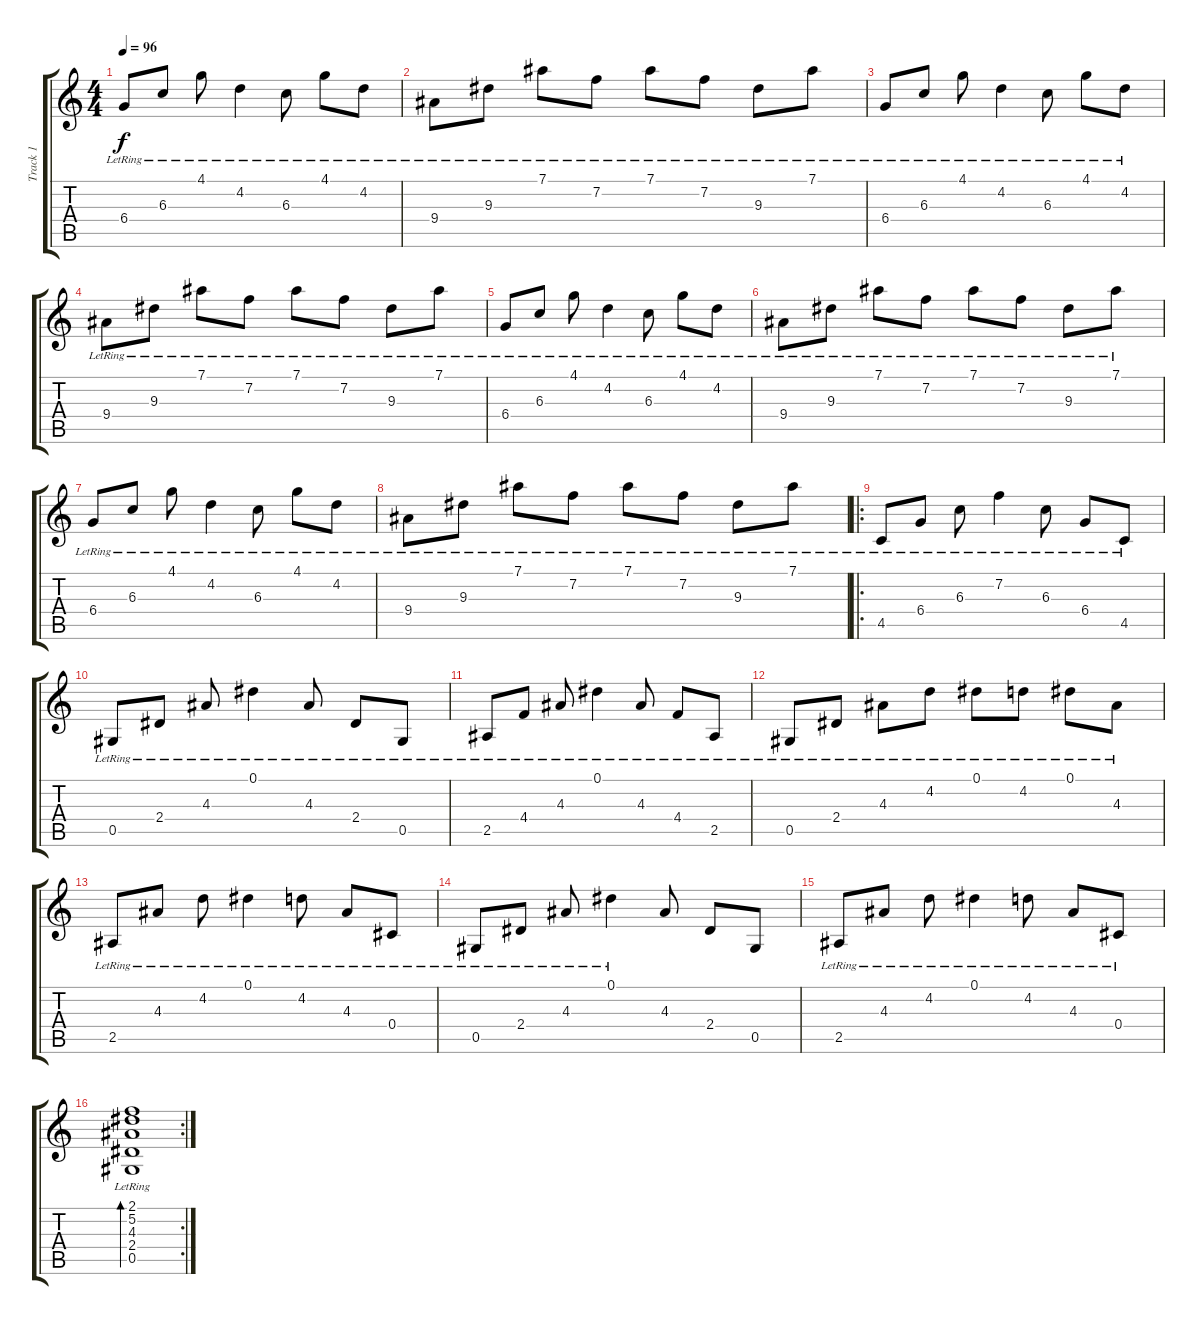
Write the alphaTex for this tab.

\track ("Track 1" "Track 1") {instrument electricguitarjazz}
\staff {score tabs}
\tuning (Eb4 Bb3 Gb3 Db3 Ab2 Eb2) {hide}
\ts (4 4)
\tempo 96
\clef g2
\ks c
6.4{lr}.8{dy f} 6.3{lr}.8 4.1{lr}.8 4.2{lr}.4 6.3{lr}.8 4.1{lr}.8 4.2{lr}.8 |
9.4{lr}.8 9.3{lr}.8 7.1{lr}.8 7.2{lr}.8 7.1{lr}.8 7.2{lr}.8 9.3{lr}.8 7.1{lr}.8 |
6.4{lr}.8 6.3{lr}.8 4.1{lr}.8 4.2{lr}.4 6.3{lr}.8 4.1{lr}.8 4.2{lr}.8 |
9.4{lr}.8 9.3{lr}.8 7.1{lr}.8 7.2{lr}.8 7.1{lr}.8 7.2{lr}.8 9.3{lr}.8 7.1{lr}.8 |
6.4{lr}.8 6.3{lr}.8 4.1{lr}.8 4.2{lr}.4 6.3{lr}.8 4.1{lr}.8 4.2{lr}.8 |
9.4{lr}.8 9.3{lr}.8 7.1{lr}.8 7.2{lr}.8 7.1{lr}.8 7.2{lr}.8 9.3{lr}.8 7.1{lr}.8 |
6.4{lr}.8 6.3{lr}.8 4.1{lr}.8 4.2{lr}.4 6.3{lr}.8 4.1{lr}.8 4.2{lr}.8 |
9.4{lr}.8 9.3{lr}.8 7.1{lr}.8 7.2{lr}.8 7.1{lr}.8 7.2{lr}.8 9.3{lr}.8 7.1{lr}.8 |
\ro
4.5{lr}.8 6.4{lr}.8 6.3{lr}.8 7.2{lr}.4 6.3{lr}.8 6.4{lr}.8 4.5{lr}.8 |
0.5{lr}.8 2.4{lr}.8 4.3{lr}.8 0.1{lr}.4 4.3{lr}.8 2.4{lr}.8 0.5{lr}.8 |
2.5{lr}.8 4.4{lr}.8 4.3{lr}.8 0.1{lr}.4 4.3{lr}.8 4.4{lr}.8 2.5{lr}.8 |
0.5{lr}.8 2.4{lr}.8 4.3{lr}.8 4.2{lr}.8 0.1{lr}.8 4.2{lr}.8 0.1{lr}.8 4.3{lr}.8 |
2.5{lr}.8 4.3{lr}.8 4.2{lr}.8 0.1{lr}.4 4.2{lr}.8 4.3{lr}.8 0.4{lr}.8 |
0.5{lr}.8 2.4{lr}.8 4.3{lr}.8 0.1{lr}.4 4.3.8 2.4.8 0.5.8 |
2.5{lr}.8 4.3{lr}.8 4.2{lr}.8 0.1{lr}.4 4.2{lr}.8 4.3{lr}.8 0.4{lr}.8 |
\rc 2
(2.1{lr} 5.2{lr} 4.3{lr} 2.4{lr} 0.5{lr}).1{bd 240}
